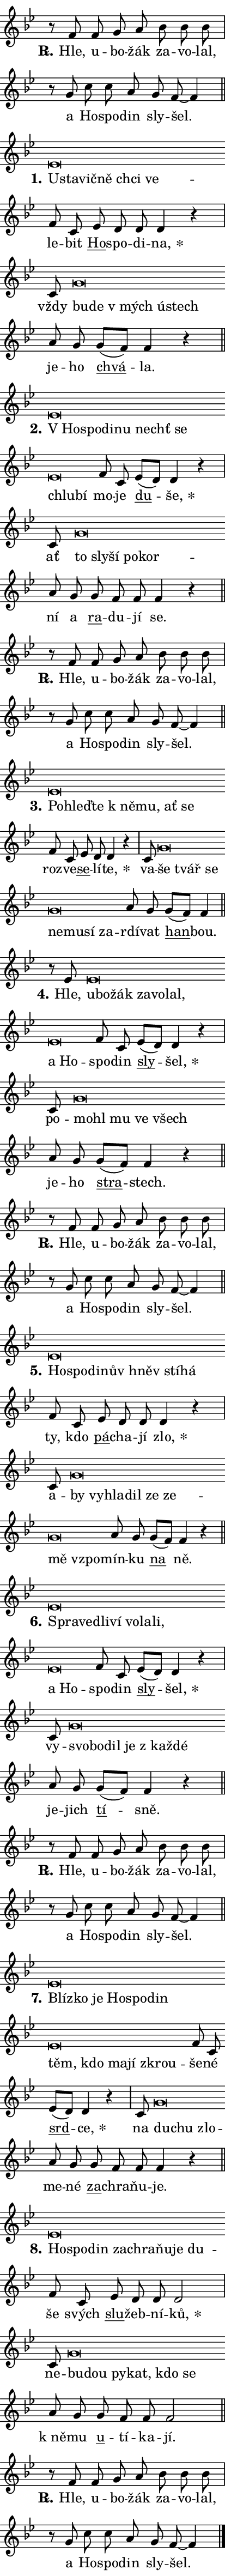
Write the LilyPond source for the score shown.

\version "2.22.1"
\header { tagline = "" }
\paper {
  indent = 0\cm
  top-margin = 0\cm
  right-margin = 0\cm
  bottom-margin = 0\cm
  left-margin = 0\cm
  paper-width = 7\cm
  page-breaking = #ly:one-page-breaking
  system-system-spacing.basic-distance = #11
  score-system-spacing.basic-distance = #11.3
  ragged-last = ##f
}


%% Author: Thomas Morley
%% https://lists.gnu.org/archive/html/lilypond-user/2020-05/msg00002.html
#(define (line-position grob)
"Returns position of @var[grob} in current system:
   @code{'start}, if at first time-step
   @code{'end}, if at last time-step
   @code{'middle} otherwise
"
  (let* ((col (ly:item-get-column grob))
         (ln (ly:grob-object col 'left-neighbor))
         (rn (ly:grob-object col 'right-neighbor))
         (col-to-check-left (if (ly:grob? ln) ln col))
         (col-to-check-right (if (ly:grob? rn) rn col))
         (break-dir-left
           (and
             (ly:grob-property col-to-check-left 'non-musical #f)
             (ly:item-break-dir col-to-check-left)))
         (break-dir-right
           (and
             (ly:grob-property col-to-check-right 'non-musical #f)
             (ly:item-break-dir col-to-check-right))))
        (cond ((eqv? 1 break-dir-left) 'start)
              ((eqv? -1 break-dir-right) 'end)
              (else 'middle))))

#(define (tranparent-at-line-position vctor)
  (lambda (grob)
  "Relying on @code{line-position} select the relevant enry from @var{vctor}.
Used to determine transparency,"
    (case (line-position grob)
      ((end) (not (vector-ref vctor 0)))
      ((middle) (not (vector-ref vctor 1)))
      ((start) (not (vector-ref vctor 2))))))

noteHeadBreakVisibility =
#(define-music-function (break-visibility)(vector?)
"Makes @code{NoteHead}s transparent relying on @var{break-visibility}"
#{
  \override NoteHead.transparent =
    #(tranparent-at-line-position break-visibility)
#})

#(define delete-ledgers-for-transparent-note-heads
  (lambda (grob)
    "Reads whether a @code{NoteHead} is transparent.
If so this @code{NoteHead} is removed from @code{'note-heads} from
@var{grob}, which is supposed to be @code{LedgerLineSpanner}.
As a result ledgers are not printed for this @code{NoteHead}"
    (let* ((nhds-array (ly:grob-object grob 'note-heads))
           (nhds-list
             (if (ly:grob-array? nhds-array)
                 (ly:grob-array->list nhds-array)
                 '()))
           ;; Relies on the transparent-property being done before
           ;; Staff.LedgerLineSpanner.after-line-breaking is executed.
           ;; This is fragile ...
           (to-keep
             (remove
               (lambda (nhd)
                 (ly:grob-property nhd 'transparent #f))
               nhds-list)))
      ;; TODO find a better method to iterate over grob-arrays, similiar
      ;; to filter/remove etc for lists
      ;; For now rebuilt from scratch
      (set! (ly:grob-object grob 'note-heads)  '())
      (for-each
        (lambda (nhd)
          (ly:pointer-group-interface::add-grob grob 'note-heads nhd))
        to-keep))))

hideNotes = {
  \noteHeadBreakVisibility #begin-of-line-visible
}
unHideNotes = {
  \noteHeadBreakVisibility #all-visible
}

% work-around for resetting accidentals
% https://lilypond.org/doc/v2.23/Documentation/notation/displaying-rhythms#unmetered-music
cadenzaMeasure = {
  \cadenzaOff
  \partial 1024 s1024
  \cadenzaOn
}

#(define-markup-command (accent layout props text) (markup?)
  "Underline accented syllable"
  (interpret-markup layout props
    #{\markup \override #'(offset . 4.3) \underline { #text }#}))

responsum = \markup \concat {
  "R" \hspace #-1.05 \path #0.1 #'((moveto 0 0.07) (lineto 0.9 0.8)) \hspace #0.05 "."
}

\layout {
    \context {
        \Staff
        \remove "Time_signature_engraver"
        \override LedgerLineSpanner.after-line-breaking = #delete-ledgers-for-transparent-note-heads
    }
    \context {
        \Voice {
            \override NoteHead.output-attributes = #'((class . "notehead"))
            \override Hairpin.height = #0.55
        }
    }
    \context {
        \Lyrics {
            \override StanzaNumber.output-attributes = #'((class . "stanzanumber"))
            \override LyricSpace.minimum-distance = #0.9
            \override LyricText.font-name = #"TeX Gyre Schola"
            \override LyricText.font-size = 1
            \override StanzaNumber.font-name = #"TeX Gyre Schola Bold"
            \override StanzaNumber.font-size = 1
        }
    }
}

% magnetic-lyrics.ily
%
%   written by
%     Jean Abou Samra <jean@abou-samra.fr>
%     Werner Lemberg <wl@gnu.org>
%
%   adapted by
%     Jiri Hon <jiri.hon@gmail.com>
%
% Version 2022-Apr-15

% https://www.mail-archive.com/lilypond-user@gnu.org/msg149350.html

#(define (Left_hyphen_pointer_engraver context)
   "Collect syllable-hyphen-syllable occurrences in lyrics and store
them in properties.  This engraver only looks to the left.  For
example, if the lyrics input is @code{foo -- bar}, it does the
following.

@itemize @bullet
@item
Set the @code{text} property of the @code{LyricHyphen} grob between
@q{foo} and @q{bar} to @code{foo}.

@item
Set the @code{left-hyphen} property of the @code{LyricText} grob with
text @q{foo} to the @code{LyricHyphen} grob between @q{foo} and
@q{bar}.
@end itemize

Use this auxiliary engraver in combination with the
@code{lyric-@/text::@/apply-@/magnetic-@/offset!} hook."
   (let ((hyphen #f)
         (text #f))
     (make-engraver
      (acknowledgers
       ((lyric-syllable-interface engraver grob source-engraver)
        (set! text grob)))
      (end-acknowledgers
       ((lyric-hyphen-interface engraver grob source-engraver)
        ;(when (not (grob::has-interface grob 'lyric-space-interface))
          (set! hyphen grob)));)
      ((stop-translation-timestep engraver)
       (when (and text hyphen)
         (ly:grob-set-object! text 'left-hyphen hyphen))
       (set! text #f)
       (set! hyphen #f)))))

#(define (lyric-text::apply-magnetic-offset! grob)
   "If the space between two syllables is less than the value in
property @code{LyricText@/.details@/.squash-threshold}, move the right
syllable to the left so that it gets concatenated with the left
syllable.

Use this function as a hook for
@code{LyricText@/.after-@/line-@/breaking} if the
@code{Left_@/hyphen_@/pointer_@/engraver} is active."
   (let ((hyphen (ly:grob-object grob 'left-hyphen #f)))
     (when hyphen
       (let ((left-text (ly:spanner-bound hyphen LEFT)))
         (when (grob::has-interface left-text 'lyric-syllable-interface)
           (let* ((common (ly:grob-common-refpoint grob left-text X))
                  (this-x-ext (ly:grob-extent grob common X))
                  (left-x-ext
                   (begin
                     ;; Trigger magnetism for left-text.
                     (ly:grob-property left-text 'after-line-breaking)
                     (ly:grob-extent left-text common X)))
                  ;; `delta` is the gap width between two syllables.
                  (delta (- (interval-start this-x-ext)
                            (interval-end left-x-ext)))
                  (details (ly:grob-property grob 'details))
                  (threshold (assoc-get 'squash-threshold details 0.2)))
             (when (< delta threshold)
               (let* (;; We have to manipulate the input text so that
                      ;; ligatures crossing syllable boundaries are not
                      ;; disabled.  For languages based on the Latin
                      ;; script this is essentially a beautification.
                      ;; However, for non-Western scripts it can be a
                      ;; necessity.
                      (lt (ly:grob-property left-text 'text))
                      (rt (ly:grob-property grob 'text))
                      (is-space (grob::has-interface hyphen 'lyric-space-interface))
                      (space (if is-space " " ""))
                      (space-markup (grob-interpret-markup grob " "))
                      (space-size (interval-length (ly:stencil-extent space-markup X)))
                      (extra-delta (if is-space space-size 0))
                      ;; Append new syllable.
                      (ltrt-space (if (and (string? lt) (string? rt))
                                (string-append lt space rt)
                                (make-concat-markup (list lt space rt))))
                      ;; Right-align `ltrt` to the right side.
                      (ltrt-space-markup (grob-interpret-markup
                               grob
                               (make-translate-markup
                                (cons (interval-length this-x-ext) 0)
                                (make-right-align-markup ltrt-space)))))
                 (begin
                   ;; Don't print `left-text`.
                   (ly:grob-set-property! left-text 'stencil #f)
                   ;; Set text and stencil (which holds all collected
                   ;; syllables so far) and shift it to the left.
                   (ly:grob-set-property! grob 'text ltrt-space)
                   (ly:grob-set-property! grob 'stencil ltrt-space-markup)
                   (ly:grob-translate-axis! grob (- (- delta extra-delta)) X))))))))))


#(define (lyric-hyphen::displace-bounds-first grob)
   ;; Make very sure this callback isn't triggered too early.
   (let ((left (ly:spanner-bound grob LEFT))
         (right (ly:spanner-bound grob RIGHT)))
     (ly:grob-property left 'after-line-breaking)
     (ly:grob-property right 'after-line-breaking)
     (ly:lyric-hyphen::print grob)))

squashThreshold = #0.4

\layout {
  \context {
    \Lyrics
    \consists #Left_hyphen_pointer_engraver
    \override LyricText.after-line-breaking =
      #lyric-text::apply-magnetic-offset!
    \override LyricHyphen.stencil = #lyric-hyphen::displace-bounds-first
    \override LyricText.details.squash-threshold = \squashThreshold
    \override LyricHyphen.minimum-distance = 0
    \override LyricHyphen.minimum-length = \squashThreshold
  }
}

squash = \override LyricText.details.squash-threshold = 9999
unSquash = \override LyricText.details.squash-threshold = \squashThreshold

left = \override LyricText.self-alignment-X = #LEFT
unLeft = \revert LyricText.self-alignment-X

starOffset = #(lambda (grob) 
                (let ((x_offset (ly:self-alignment-interface::aligned-on-x-parent grob)))
                  (if (= x_offset 0) 0 (+ x_offset 1.2))))

star = #(define-music-function (syllable)(string?)
"Append star separator at the end of a syllable"
#{
  \once \override LyricText.X-offset = #starOffset
  \lyricmode { \markup {
    #syllable
    \override #'((font-name . "TeX Gyre Schola Bold")) \hspace #0.2 \lower #0.65 \larger "*"
  } }
#})

starAccent = #(define-music-function (syllable)(string?)
"Append star separator at the end of a syllable and make accent"
#{
  \once \override LyricText.X-offset = #starOffset
  \lyricmode { \markup {
    \accent #syllable
    \override #'((font-name . "TeX Gyre Schola Bold")) \hspace #0.2 \lower #0.65 \larger "*"
  } }
#})

breath = #(define-music-function (syllable)(string?)
"Append breathing indicator at the end of a syllable"
#{
  \lyricmode { \markup { #syllable "+" } }
#})

optionalBreath = #(define-music-function (syllable)(string?)
"Append optional breathing indicator at the end of a syllable"
#{
  \lyricmode { \markup { #syllable "(+)" } }
#})


\score {
    <<
        \new Voice = "melody" { \cadenzaOn \key bes \major \relative { r8 f' f g a bes bes bes \cadenzaMeasure \bar "|" r g c c a g f~ f4 \cadenzaMeasure \bar "||" \break } }
        \new Lyrics \lyricsto "melody" { \lyricmode { \set stanza = \responsum
Hle, u -- bo -- žák za -- vo -- lal, a Ho -- spo -- din sly -- šel. } }
    >>
    \layout {}
}

\score {
    <<
        \new Voice = "melody" { \cadenzaOn \key bes \major \relative { es'\breve*1/16 \hideNotes \breve*1/16 \bar "" \breve*1/16 \bar "" \breve*1/16 \bar "" \breve*1/16 \breve*1/16 \bar "" \unHideNotes f8 c \bar "" es d d d4 r \cadenzaMeasure \bar "|" c8 g'\breve*1/16 \hideNotes \breve*1/16 \bar "" \breve*1/16 \bar "" \breve*1/16 \breve*1/16 \bar "" \unHideNotes a8 g \bar "" g[( f)] f4 r \cadenzaMeasure \bar "||" \break } }
        \new Lyrics \lyricsto "melody" { \lyricmode { \set stanza = "1."
\left U -- \squash sta -- vič -- ně chci ve -- \unLeft \unSquash le -- bit \markup \accent Ho -- spo -- di -- \star na, vždy \left bu -- \squash de "v mých" ú -- stech \unLeft \unSquash je -- ho \markup \accent chvá -- la. } }
    >>
    \layout {}
}

\score {
    <<
        \new Voice = "melody" { \cadenzaOn \key bes \major \relative { es'\breve*1/16 \hideNotes \breve*1/16 \bar "" \breve*1/16 \bar "" \breve*1/16 \bar "" \breve*1/16 \bar "" \breve*1/16 \bar "" \breve*1/16 \breve*1/16 \bar "" \unHideNotes f8 c \bar "" es[( d)] d4 r \cadenzaMeasure \bar "|" c8 g'\breve*1/16 \hideNotes \breve*1/16 \bar "" \breve*1/16 \bar "" \breve*1/16 \breve*1/16 \bar "" \unHideNotes a8 g \bar "" g f f f4 r \cadenzaMeasure \bar "||" \break } }
        \new Lyrics \lyricsto "melody" { \lyricmode { \set stanza = "2."
\left "V Ho" -- \squash spo -- di -- nu nechť se chlu -- bí \unLeft \unSquash mo -- je \markup \accent du -- \star še, ať \left to \squash sly -- ší po -- kor -- \unLeft \unSquash ní a \markup \accent ra -- du -- jí se. } }
    >>
    \layout {}
}

\score {
    <<
        \new Voice = "melody" { \cadenzaOn \key bes \major \relative { r8 f' f g a bes bes bes \cadenzaMeasure \bar "|" r g c c a g f~ f4 \cadenzaMeasure \bar "||" \break } }
        \new Lyrics \lyricsto "melody" { \lyricmode { \set stanza = \responsum
Hle, u -- bo -- žák za -- vo -- lal, a Ho -- spo -- din sly -- šel. } }
    >>
    \layout {}
}

\score {
    <<
        \new Voice = "melody" { \cadenzaOn \key bes \major \relative { es'\breve*1/16 \hideNotes \breve*1/16 \bar "" \breve*1/16 \bar "" \breve*1/16 \bar "" \breve*1/16 \bar "" \breve*1/16 \breve*1/16 \bar "" \unHideNotes f8 c \bar "" es d d4 r \cadenzaMeasure \bar "|" c8 g'\breve*1/16 \hideNotes \breve*1/16 \bar "" \breve*1/16 \bar "" \breve*1/16 \bar "" \breve*1/16 \bar "" \breve*1/16 \breve*1/16 \bar "" \unHideNotes a8 g \bar "" g[( f)] f4 \cadenzaMeasure \bar "||" \break } }
        \new Lyrics \lyricsto "melody" { \lyricmode { \set stanza = "3."
\left Po -- \squash hleď -- te "k ně" -- mu, ať se \unLeft \unSquash roz -- ve -- \markup \accent se -- lí -- \star te, va -- \left še \squash tvář se ne -- mu -- sí za -- \unLeft \unSquash rdí -- vat \markup \accent han -- bou. } }
    >>
    \layout {}
}

\score {
    <<
        \new Voice = "melody" { \cadenzaOn \key bes \major \relative { r8 es' es\breve*1/16 \hideNotes \breve*1/16 \bar "" \breve*1/16 \bar "" \breve*1/16 \bar "" \breve*1/16 \bar "" \breve*1/16 \bar "" \breve*1/16 \breve*1/16 \bar "" \unHideNotes f8 c \bar "" es[( d)] d4 r \cadenzaMeasure \bar "|" c8 g'\breve*1/16 \hideNotes \breve*1/16 \bar "" \breve*1/16 \bar "" \breve*1/16 \breve*1/16 \bar "" \unHideNotes a8 g \bar "" g[( f)] f4 r \cadenzaMeasure \bar "||" \break } }
        \new Lyrics \lyricsto "melody" { \lyricmode { \set stanza = "4."
Hle, \left u -- \squash bo -- žák za -- vo -- lal, a Ho -- \unLeft \unSquash spo -- din \markup \accent sly -- \star šel, po -- \left mo -- \squash hl mu ve všech \unLeft \unSquash je -- ho \markup \accent stra -- stech. } }
    >>
    \layout {}
}

\score {
    <<
        \new Voice = "melody" { \cadenzaOn \key bes \major \relative { r8 f' f g a bes bes bes \cadenzaMeasure \bar "|" r g c c a g f~ f4 \cadenzaMeasure \bar "||" \break } }
        \new Lyrics \lyricsto "melody" { \lyricmode { \set stanza = \responsum
Hle, u -- bo -- žák za -- vo -- lal, a Ho -- spo -- din sly -- šel. } }
    >>
    \layout {}
}

\score {
    <<
        \new Voice = "melody" { \cadenzaOn \key bes \major \relative { es'\breve*1/16 \hideNotes \breve*1/16 \bar "" \breve*1/16 \bar "" \breve*1/16 \bar "" \breve*1/16 \bar "" \breve*1/16 \breve*1/16 \bar "" \unHideNotes f8 c \bar "" es d d d4 r \cadenzaMeasure \bar "|" c8 g'\breve*1/16 \hideNotes \breve*1/16 \bar "" \breve*1/16 \bar "" \breve*1/16 \bar "" \breve*1/16 \bar "" \breve*1/16 \bar "" \breve*1/16 \breve*1/16 \bar "" \unHideNotes a8 g \bar "" g[( f)] f4 r \cadenzaMeasure \bar "||" \break } }
        \new Lyrics \lyricsto "melody" { \lyricmode { \set stanza = "5."
\left Ho -- \squash spo -- di -- nův hněv stí -- há \unLeft \unSquash ty, kdo \markup \accent pá -- cha -- jí \star zlo, a -- \left by \squash vy -- hla -- dil ze ze -- mě vzpo -- \unLeft \unSquash mín -- ku \markup \accent na ně. } }
    >>
    \layout {}
}

\score {
    <<
        \new Voice = "melody" { \cadenzaOn \key bes \major \relative { es'\breve*1/16 \hideNotes \breve*1/16 \bar "" \breve*1/16 \bar "" \breve*1/16 \bar "" \breve*1/16 \bar "" \breve*1/16 \bar "" \breve*1/16 \bar "" \breve*1/16 \breve*1/16 \bar "" \unHideNotes f8 c \bar "" es[( d)] d4 r \cadenzaMeasure \bar "|" c8 g'\breve*1/16 \hideNotes \breve*1/16 \bar "" \breve*1/16 \bar "" \breve*1/16 \bar "" \breve*1/16 \breve*1/16 \bar "" \unHideNotes a8 g \bar "" g[( f)] f4 r \cadenzaMeasure \bar "||" \break } }
        \new Lyrics \lyricsto "melody" { \lyricmode { \set stanza = "6."
\left Spra -- \squash ve -- dli -- ví vo -- la -- li, a Ho -- \unLeft \unSquash spo -- din \markup \accent sly -- \star šel, vy -- \left svo -- \squash bo -- dil je "z kaž" -- dé \unLeft \unSquash je -- jich \markup \accent tí -- sně. } }
    >>
    \layout {}
}

\score {
    <<
        \new Voice = "melody" { \cadenzaOn \key bes \major \relative { r8 f' f g a bes bes bes \cadenzaMeasure \bar "|" r g c c a g f~ f4 \cadenzaMeasure \bar "||" \break } }
        \new Lyrics \lyricsto "melody" { \lyricmode { \set stanza = \responsum
Hle, u -- bo -- žák za -- vo -- lal, a Ho -- spo -- din sly -- šel. } }
    >>
    \layout {}
}

\score {
    <<
        \new Voice = "melody" { \cadenzaOn \key bes \major \relative { es'\breve*1/16 \hideNotes \breve*1/16 \bar "" \breve*1/16 \bar "" \breve*1/16 \bar "" \breve*1/16 \bar "" \breve*1/16 \bar "" \breve*1/16 \bar "" \breve*1/16 \bar "" \breve*1/16 \bar "" \breve*1/16 \breve*1/16 \bar "" \unHideNotes f8 c \bar "" es[( d)] d4 r \cadenzaMeasure \bar "|" c8 g'\breve*1/16 \hideNotes \breve*1/16 \breve*1/16 \bar "" \unHideNotes a8 g \bar "" g f f f4 r \cadenzaMeasure \bar "||" \break } }
        \new Lyrics \lyricsto "melody" { \lyricmode { \set stanza = "7."
\left Blíz -- \squash ko je Ho -- spo -- din těm, kdo ma -- jí zkrou -- \unLeft \unSquash še -- né \markup \accent srd -- \star ce, na \left du -- \squash chu zlo -- \unLeft \unSquash me -- né \markup \accent za -- chra -- ňu -- je. } }
    >>
    \layout {}
}

\score {
    <<
        \new Voice = "melody" { \cadenzaOn \key bes \major \relative { es'\breve*1/16 \hideNotes \breve*1/16 \bar "" \breve*1/16 \bar "" \breve*1/16 \bar "" \breve*1/16 \bar "" \breve*1/16 \bar "" \breve*1/16 \breve*1/16 \bar "" \unHideNotes f8 c \bar "" es d d d2 \cadenzaMeasure \bar "|" c8 g'\breve*1/16 \hideNotes \breve*1/16 \bar "" \breve*1/16 \bar "" \breve*1/16 \bar "" \breve*1/16 \breve*1/16 \bar "" \unHideNotes a8 g \bar "" g f f f2 \cadenzaMeasure \bar "||" \break } }
        \new Lyrics \lyricsto "melody" { \lyricmode { \set stanza = "8."
\left Ho -- \squash spo -- din za -- chra -- ňu -- je du -- \unLeft \unSquash še svých \markup \accent slu -- žeb -- ní -- \star ků, ne -- \left bu -- \squash dou py -- kat, kdo se \unLeft \unSquash "k ně" -- mu \markup \accent u -- tí -- ka -- jí. } }
    >>
    \layout {}
}

\score {
    <<
        \new Voice = "melody" { \cadenzaOn \key bes \major \relative { r8 f' f g a bes bes bes \cadenzaMeasure \bar "|" r g c c a g f~ f4 \cadenzaMeasure \bar "||" \break } \bar "|." }
        \new Lyrics \lyricsto "melody" { \lyricmode { \set stanza = \responsum
Hle, u -- bo -- žák za -- vo -- lal, a Ho -- spo -- din sly -- šel. } }
    >>
    \layout {}
}
